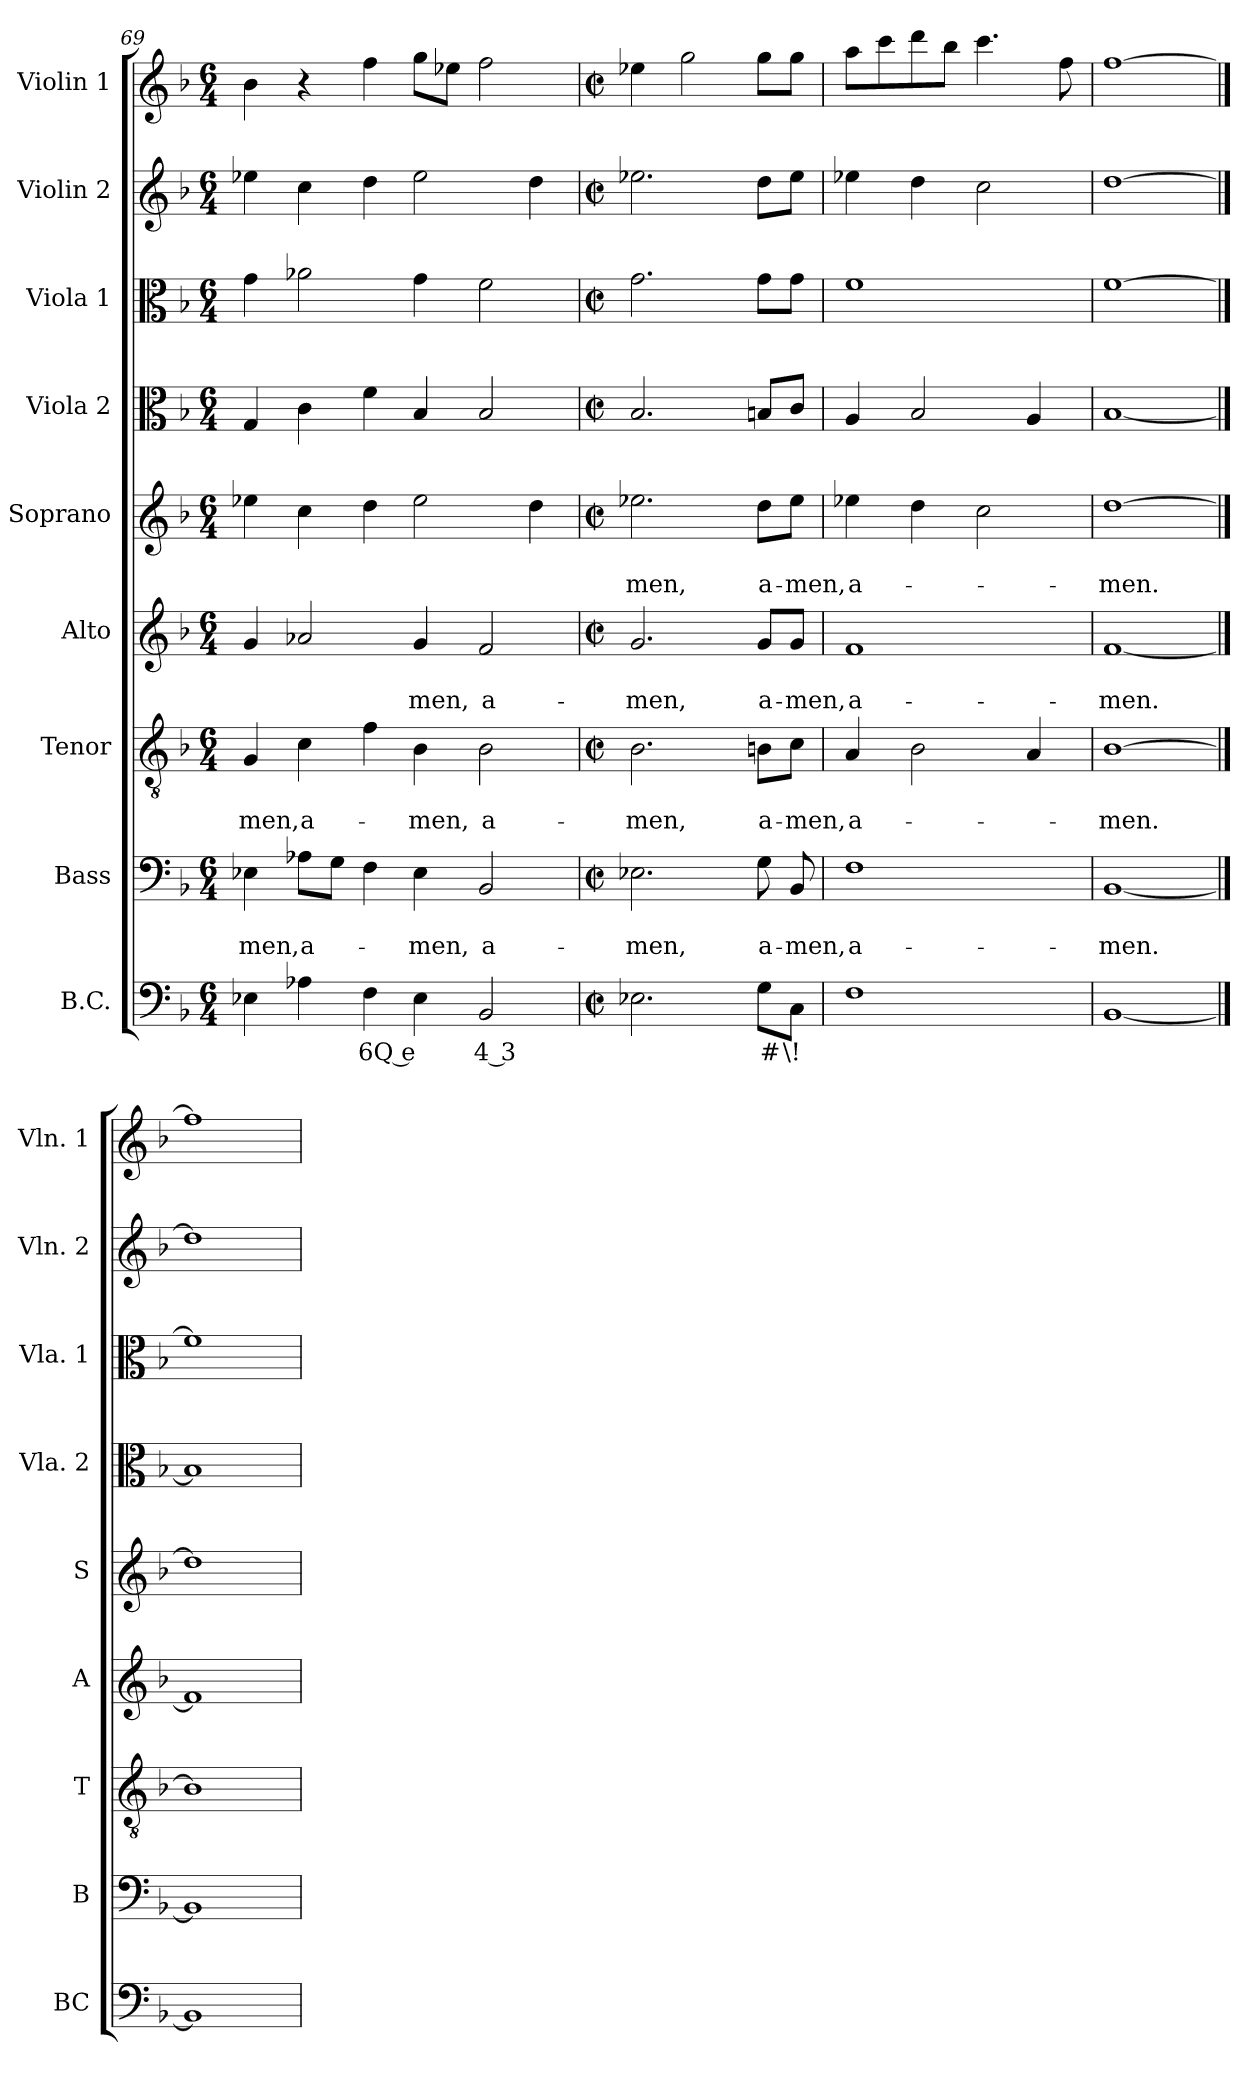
**kern	**text	**kern	**text	**text	**kern	**text	**text	**kern	**text	**text	**kern	**text	**text	**kern	**kern	**kern	**kern
*part9	*part9	*part8	*part8	*part8	*part7	*part7	*part7	*part6	*part6	*part6	*part5	*part5	*part5	*part4	*part3	*part2	*part1
*staff9	*staff9	*staff8	*staff8	*staff8	*staff7	*staff7	*staff7	*staff6	*staff6	*staff6	*staff5	*staff5	*staff5	*staff4	*staff3	*staff2	*staff1
*I"B.C.	*	*I"Bass	*	*	*I"Tenor	*	*	*I"Alto	*	*	*I"Soprano	*	*	*I"Viola 2	*I"Viola 1	*I"Violin 2	*I"Violin 1
*I'BC	*	*I'B	*	*	*I'T	*	*	*I'A	*	*	*I'S	*	*	*I'Vla. 2	*I'Vla. 1	*I'Vln. 2	*I'Vln. 1
*clefF4	*	*clefF4	*	*	*clefGv2	*	*	*clefG2	*	*	*clefG2	*	*	*clefC3	*clefC3	*clefG2	*clefG2
*k[b-]	*	*k[b-]	*	*	*k[b-]	*	*	*k[b-]	*	*	*k[b-]	*	*	*k[b-]	*k[b-]	*k[b-]	*k[b-]
*F:	*	*F:	*	*	*F:	*	*	*F:	*	*	*F:	*	*	*F:	*F:	*F:	*F:
*M6/4	*	*M6/4	*	*	*M6/4	*	*	*M6/4	*	*	*M6/4	*	*	*M6/4	*M6/4	*M6/4	*M6/4
=69	=69	=69	=69	=69	=69	=69	=69	=69	=69	=69	=69	=69	=69	=69	=69	=69	=69
!	!	!	!	!LO:LY:b	!	!	!LO:LY:b	!	!	!	!	!	!	!	!	!	!
4E-X\	.	4E-X\	.	-men,	4G/	.	-men,	4g/	.	.	4ee-X\	.	.	4G/	4g\	4ee-X\	4b-\
!	!	!	!	!LO:LY:b	!	!	!LO:LY:b	!	!	!	!	!	!	!	!	!	!
4A-X\	.	8A-X\L	.	a-	4c\	.	a-	2a-X/	.	.	4cc\	.	.	4c\	2a-X\	4cc\	4r
.	.	8G\J	.	.	.	.	.	.	.	.	.	.	.	.	.	.	.
!	!LO:LY:b	!	!	!	!	!	!	!	!	!	!	!	!	!	!	!	!
4F\	6Q e	4F\	.	.	4f\	.	.	.	.	.	4dd\	.	.	4f\	.	4dd\	4ff\
!	!	!	!	!LO:LY:b	!	!	!LO:LY:b	!	!	!LO:LY:b	!	!	!	!	!	!	!
4E-\	.	4E-\	.	-men,	4B-\	.	-men,	4g/	.	-men,	2ee-\	.	.	4B-/	4g\	2ee-\	8gg\L
.	.	.	.	.	.	.	.	.	.	.	.	.	.	.	.	.	8ee-X\J
!	!LO:LY:b	!	!	!LO:LY:b	!	!	!LO:LY:b	!	!	!LO:LY:b	!	!	!	!	!	!	!
2BB-/	4 3	2BB-/	.	a-	2B-\	.	a-	2f/	.	a-	.	.	.	2B-/	2f\	.	2ff\
.	.	.	.	.	.	.	.	.	.	.	4dd\	.	.	.	.	4dd\	.
=70	=70	=70	=70	=70	=70	=70	=70	=70	=70	=70	=70	=70	=70	=70	=70	=70	=70
*M2/2	*	*M2/2	*	*	*M2/2	*	*	*M2/2	*	*	*M2/2	*	*	*M2/2	*M2/2	*M2/2	*M2/2
*met(c|)	*	*met(c|)	*	*	*met(c|)	*	*	*met(c|)	*	*	*met(c|)	*	*	*met(c|)	*met(c|)	*met(c|)	*met(c|)
!	!	!	!	!LO:LY:b	!	!	!LO:LY:b	!	!	!LO:LY:b	!	!	!LO:LY:b	!	!	!	!
2.E-X\	.	2.E-X\	.	-men,	2.B-\	.	-men,	2.g/	.	-men,	2.ee-X\	.	-men,	2.B-/	2.g\	2.ee-X\	4ee-X\
.	.	.	.	.	.	.	.	.	.	.	.	.	.	.	.	.	2gg\
!	!LO:LY:b	!	!	!LO:LY:b	!	!	!LO:LY:b	!	!	!LO:LY:b	!	!	!LO:LY:b	!	!	!	!
8G\L	#	8G\	.	a-	8Bn\L	.	a-	8g/L	.	a-	8dd\L	.	a-	8Bn/L	8g\L	8dd\L	8gg\L
!	!LO:LY:b	!	!	!LO:LY:b	!	!	!LO:LY:b	!	!	!LO:LY:b	!	!	!LO:LY:b	!	!	!	!
8C\J	\!	8BB-/	.	-men,	8c\J	.	-men,	8g/J	.	-men,	8ee-\J	.	-men,	8c/J	8g\J	8ee-\J	8gg\J
=71	=71	=71	=71	=71	=71	=71	=71	=71	=71	=71	=71	=71	=71	=71	=71	=71	=71
*^	*	*	*	*	*	*	*	*	*	*	*	*	*	*	*	*	*
!	!	!	!	!	!LO:LY:b	!	!	!LO:LY:b	!	!	!LO:LY:b	!	!	!LO:LY:b	!	!	!	!
1F	4ryy	.	1F	.	a-	4A/	.	a-	1f	.	a-	4ee-X\	.	a-	4A/	1f	4ee-X\	8aa\L
.	.	.	.	.	.	.	.	.	.	.	.	.	.	.	.	.	.	8ccc\
.	4ryy	.	.	.	.	2B-\	.	.	.	.	.	4dd\	.	.	2B-/	.	4dd\	8ddd\
.	.	.	.	.	.	.	.	.	.	.	.	.	.	.	.	.	.	8bb-\J
.	4ryy	.	.	.	.	.	.	.	.	.	.	2cc\	.	.	.	.	2cc\	4.ccc\
.	4ryy	.	.	.	.	4A/	.	.	.	.	.	.	.	.	4A/	.	.	.
.	.	.	.	.	.	.	.	.	.	.	.	.	.	.	.	.	.	8ff\
*v	*v	*	*	*	*	*	*	*	*	*	*	*	*	*	*	*	*	*
=72	=72	=72	=72	=72	=72	=72	=72	=72	=72	=72	=72	=72	=72	=72	=72	=72	=72
!	!	!	!	!LO:LY:b	!	!	!LO:LY:b	!	!	!LO:LY:b	!	!	!LO:LY:b	!	!	!	!
[1BB-	.	[1BB-	.	-men.	[1B-	.	-men.	[1f	.	-men.	[1dd	.	-men.	[1B-	[1f	[1dd	[1ff
==73	==73	==73	==73	==73	==73	==73	==73	==73	==73	==73	==73	==73	==73	==73	==73	==73	==73
1BB-]	.	1BB-]	.	.	1B-]	.	.	1f]	.	.	1dd]	.	.	1B-]	1f]	1dd]	1ff]
=	=	=	=	=	=	=	=	=	=	=	=	=	=	=	=	=	=
*-	*-	*-	*-	*-	*-	*-	*-	*-	*-	*-	*-	*-	*-	*-	*-	*-	*-
